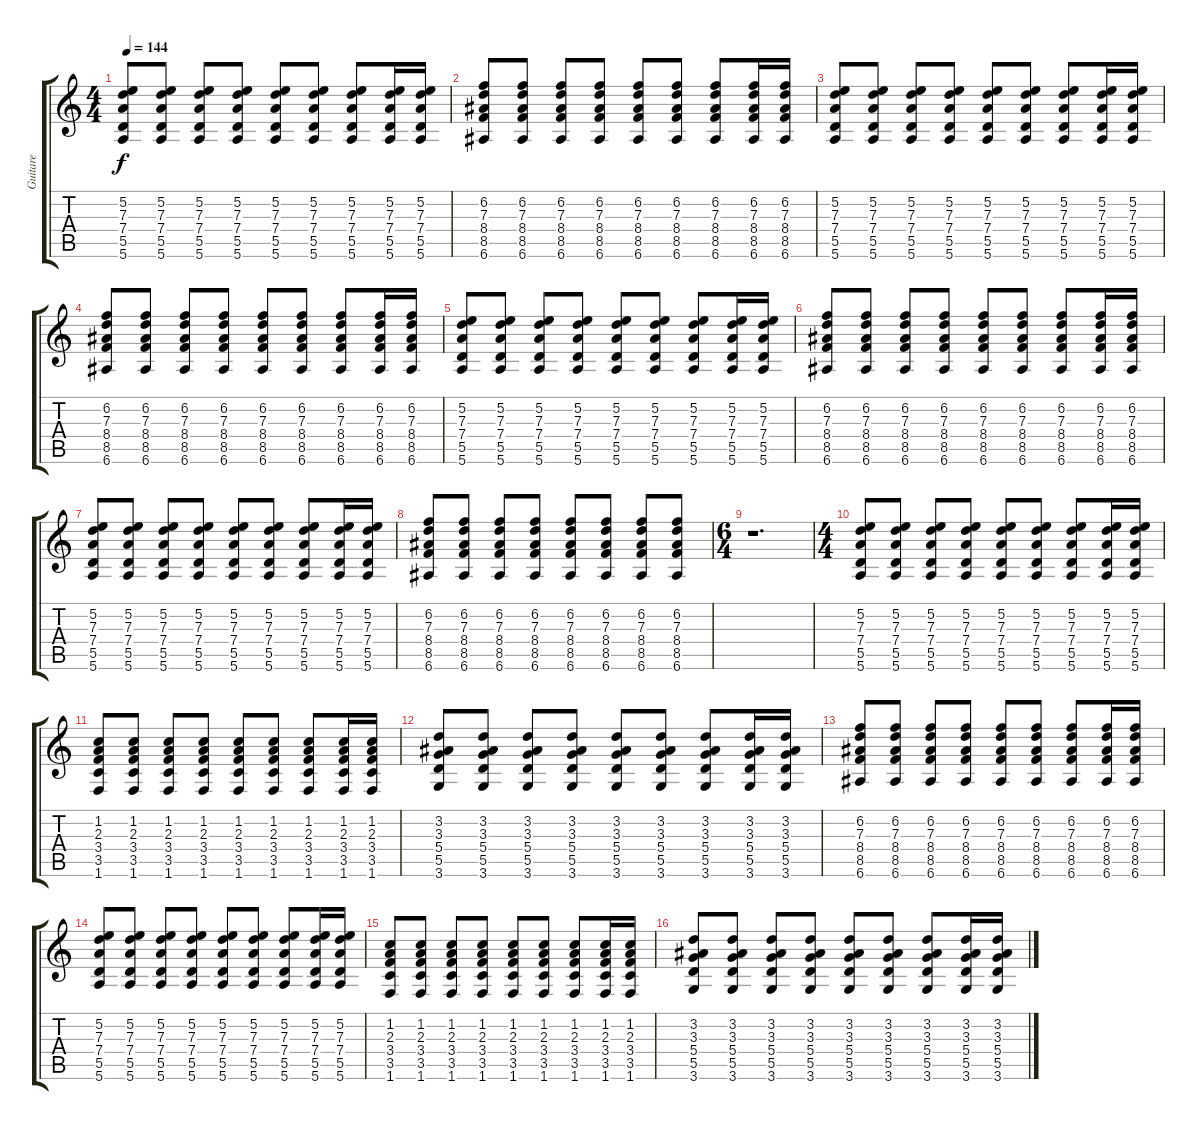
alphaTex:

\track ("Guitare" "Guitare") {instrument acousticguitarsteel}
\staff {score tabs}
\tuning (E4 B3 G3 D3 A2 E2) {hide}
\ts (4 4)
\tempo 144
\clef g2
\ks c
(5.2 7.3 7.4 5.5 5.6).8{dy f} (5.2 7.3 7.4 5.5 5.6).8 (5.2 7.3 7.4 5.5 5.6).8 (5.2 7.3 7.4 5.5 5.6).8 (5.2 7.3 7.4 5.5 5.6).8 (5.2 7.3 7.4 5.5 5.6).8 (5.2 7.3 7.4 5.5 5.6).8 (5.2 7.3 7.4 5.5 5.6).16 (5.2 7.3 7.4 5.5 5.6).16 |
(6.2 7.3 8.4 8.5 6.6).8 (6.2 7.3 8.4 8.5 6.6).8 (6.2 7.3 8.4 8.5 6.6).8 (6.2 7.3 8.4 8.5 6.6).8 (6.2 7.3 8.4 8.5 6.6).8 (6.2 7.3 8.4 8.5 6.6).8 (6.2 7.3 8.4 8.5 6.6).8 (6.2 7.3 8.4 8.5 6.6).16 (6.2 7.3 8.4 8.5 6.6).16 |
(5.2 7.3 7.4 5.5 5.6).8 (5.2 7.3 7.4 5.5 5.6).8 (5.2 7.3 7.4 5.5 5.6).8 (5.2 7.3 7.4 5.5 5.6).8 (5.2 7.3 7.4 5.5 5.6).8 (5.2 7.3 7.4 5.5 5.6).8 (5.2 7.3 7.4 5.5 5.6).8 (5.2 7.3 7.4 5.5 5.6).16 (5.2 7.3 7.4 5.5 5.6).16 |
(6.2 7.3 8.4 8.5 6.6).8 (6.2 7.3 8.4 8.5 6.6).8 (6.2 7.3 8.4 8.5 6.6).8 (6.2 7.3 8.4 8.5 6.6).8 (6.2 7.3 8.4 8.5 6.6).8 (6.2 7.3 8.4 8.5 6.6).8 (6.2 7.3 8.4 8.5 6.6).8 (6.2 7.3 8.4 8.5 6.6).16 (6.2 7.3 8.4 8.5 6.6).16 |
(5.2 7.3 7.4 5.5 5.6).8 (5.2 7.3 7.4 5.5 5.6).8 (5.2 7.3 7.4 5.5 5.6).8 (5.2 7.3 7.4 5.5 5.6).8 (5.2 7.3 7.4 5.5 5.6).8 (5.2 7.3 7.4 5.5 5.6).8 (5.2 7.3 7.4 5.5 5.6).8 (5.2 7.3 7.4 5.5 5.6).16 (5.2 7.3 7.4 5.5 5.6).16 |
(6.2 7.3 8.4 8.5 6.6).8 (6.2 7.3 8.4 8.5 6.6).8 (6.2 7.3 8.4 8.5 6.6).8 (6.2 7.3 8.4 8.5 6.6).8 (6.2 7.3 8.4 8.5 6.6).8 (6.2 7.3 8.4 8.5 6.6).8 (6.2 7.3 8.4 8.5 6.6).8 (6.2 7.3 8.4 8.5 6.6).16 (6.2 7.3 8.4 8.5 6.6).16 |
(5.2 7.3 7.4 5.5 5.6).8 (5.2 7.3 7.4 5.5 5.6).8 (5.2 7.3 7.4 5.5 5.6).8 (5.2 7.3 7.4 5.5 5.6).8 (5.2 7.3 7.4 5.5 5.6).8 (5.2 7.3 7.4 5.5 5.6).8 (5.2 7.3 7.4 5.5 5.6).8 (5.2 7.3 7.4 5.5 5.6).16 (5.2 7.3 7.4 5.5 5.6).16 |
(6.2 7.3 8.4 8.5 6.6).8 (6.2 7.3 8.4 8.5 6.6).8 (6.2 7.3 8.4 8.5 6.6).8 (6.2 7.3 8.4 8.5 6.6).8 (6.2 7.3 8.4 8.5 6.6).8 (6.2 7.3 8.4 8.5 6.6).8 (6.2 7.3 8.4 8.5 6.6).8 (6.2 7.3 8.4 8.5 6.6).8 |
\ts (6 4)
r.1{d} |
\ts (4 4)
(5.2 7.3 7.4 5.5 5.6).8 (5.2 7.3 7.4 5.5 5.6).8 (5.2 7.3 7.4 5.5 5.6).8 (5.2 7.3 7.4 5.5 5.6).8 (5.2 7.3 7.4 5.5 5.6).8 (5.2 7.3 7.4 5.5 5.6).8 (5.2 7.3 7.4 5.5 5.6).8 (5.2 7.3 7.4 5.5 5.6).16 (5.2 7.3 7.4 5.5 5.6).16 |
(1.2 2.3 3.4 3.5 1.6).8 (1.2 2.3 3.4 3.5 1.6).8 (1.2 2.3 3.4 3.5 1.6).8 (1.2 2.3 3.4 3.5 1.6).8 (1.2 2.3 3.4 3.5 1.6).8 (1.2 2.3 3.4 3.5 1.6).8 (1.2 2.3 3.4 3.5 1.6).8 (1.2 2.3 3.4 3.5 1.6).16 (1.2 2.3 3.4 3.5 1.6).16 |
(3.2 3.3 5.4 5.5 3.6).8 (3.2 3.3 5.4 5.5 3.6).8 (3.2 3.3 5.4 5.5 3.6).8 (3.2 3.3 5.4 5.5 3.6).8 (3.2 3.3 5.4 5.5 3.6).8 (3.2 3.3 5.4 5.5 3.6).8 (3.2 3.3 5.4 5.5 3.6).8 (3.2 3.3 5.4 5.5 3.6).16 (3.2 3.3 5.4 5.5 3.6).16 |
(6.2 7.3 8.4 8.5 6.6).8 (6.2 7.3 8.4 8.5 6.6).8 (6.2 7.3 8.4 8.5 6.6).8 (6.2 7.3 8.4 8.5 6.6).8 (6.2 7.3 8.4 8.5 6.6).8 (6.2 7.3 8.4 8.5 6.6).8 (6.2 7.3 8.4 8.5 6.6).8 (6.2 7.3 8.4 8.5 6.6).16 (6.2 7.3 8.4 8.5 6.6).16 |
(5.2 7.3 7.4 5.5 5.6).8 (5.2 7.3 7.4 5.5 5.6).8 (5.2 7.3 7.4 5.5 5.6).8 (5.2 7.3 7.4 5.5 5.6).8 (5.2 7.3 7.4 5.5 5.6).8 (5.2 7.3 7.4 5.5 5.6).8 (5.2 7.3 7.4 5.5 5.6).8 (5.2 7.3 7.4 5.5 5.6).16 (5.2 7.3 7.4 5.5 5.6).16 |
(1.2 2.3 3.4 3.5 1.6).8 (1.2 2.3 3.4 3.5 1.6).8 (1.2 2.3 3.4 3.5 1.6).8 (1.2 2.3 3.4 3.5 1.6).8 (1.2 2.3 3.4 3.5 1.6).8 (1.2 2.3 3.4 3.5 1.6).8 (1.2 2.3 3.4 3.5 1.6).8 (1.2 2.3 3.4 3.5 1.6).16 (1.2 2.3 3.4 3.5 1.6).16 |
(3.2 3.3 5.4 5.5 3.6).8 (3.2 3.3 5.4 5.5 3.6).8 (3.2 3.3 5.4 5.5 3.6).8 (3.2 3.3 5.4 5.5 3.6).8 (3.2 3.3 5.4 5.5 3.6).8 (3.2 3.3 5.4 5.5 3.6).8 (3.2 3.3 5.4 5.5 3.6).8 (3.2 3.3 5.4 5.5 3.6).16 (3.2 3.3 5.4 5.5 3.6).16
